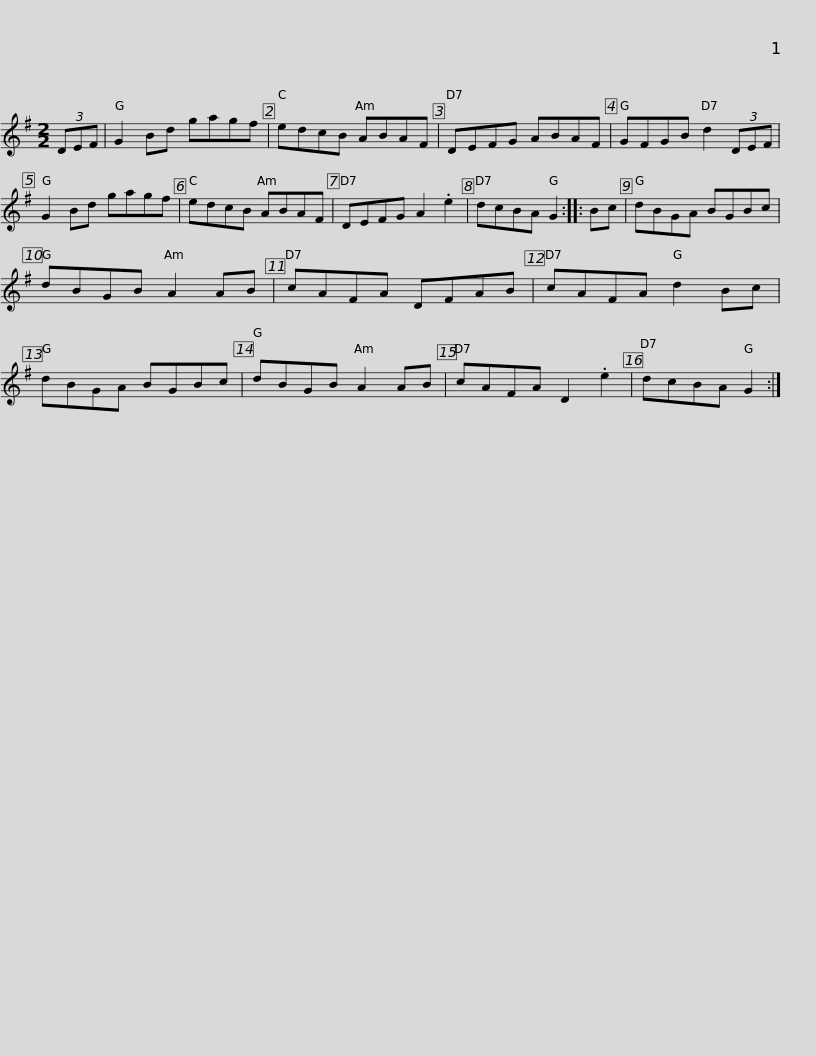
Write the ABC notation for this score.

X:1
L:1/8
M:2/2
I:linebreak $
K:G
V:1 treble
V:1
 (3DEF | G2 Bd gagf | edcB ABAF | DEFG ABAF | GFGB d2 (3DEF | %5
 G2 Bd gagf |$ edcB ABAF | DEFG A2 .e2 | dcBA G2 :: Bc | %10
 dBGA BGBc | dBGB A2 AB | cAFA DFAB |$ cAFA d2 Bc | dBGA BGBc | %15
 dBGB A2 AB | cAFA D2 .e2 | dcBA G2 :| %18
